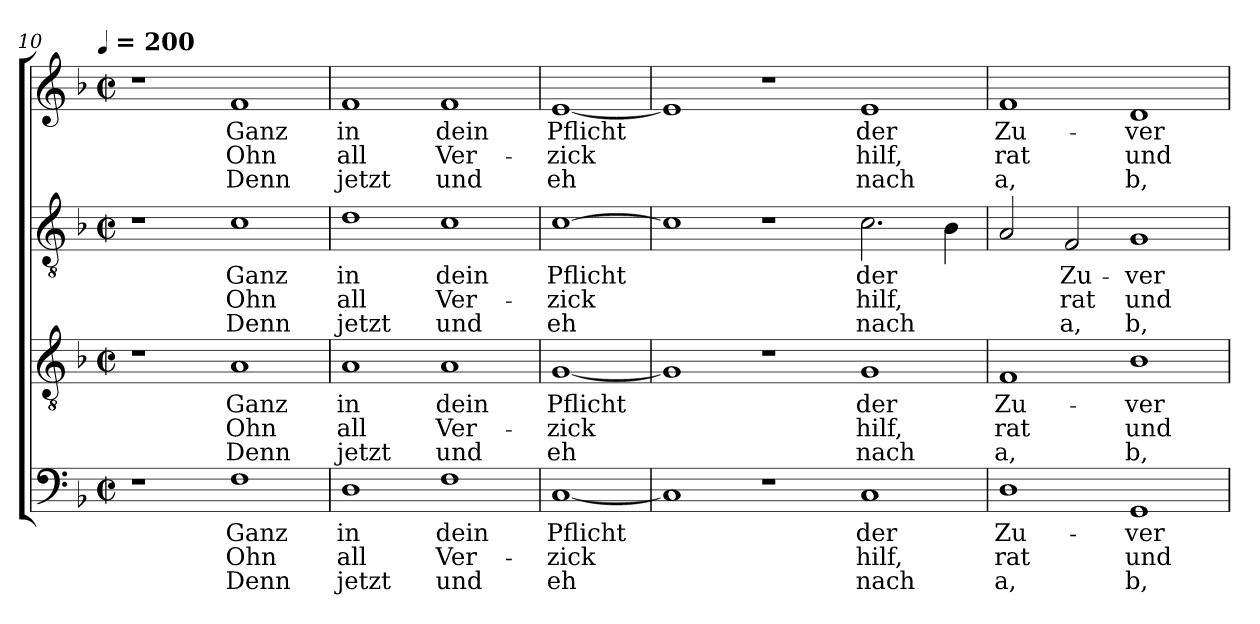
**kern	**text	**text	**text	**kern	**text	**text	**text	**kern	**text	**text	**text	**kern	**text	**text	**text
*part4	*part4	*part4	*part4	*part3	*part3	*part3	*part3	*part2	*part2	*part2	*part2	*part1	*part1	*part1	*part1
*staff4	*staff4	*staff4	*staff4	*staff3	*staff3	*staff3	*staff3	*staff2	*staff2	*staff2	*staff2	*staff1	*staff1	*staff1	*staff1
!!LO:PB:g=z
*clefF4	*	*	*	*clefGv2	*	*	*	*clefGv2	*	*	*	*clefG2	*	*	*
*k[b-]	*	*	*	*k[b-]	*	*	*	*k[b-]	*	*	*	*k[b-]	*	*	*
!!LO:TX:omd:t=[quarter] = 200
*M2/2	*	*	*	*M2/2	*	*	*	*M2/2	*	*	*	*M2/2	*	*	*
*met(c|)	*	*	*	*met(c|)	*	*	*	*met(c|)	*	*	*	*met(c|)	*	*	*
*MM200	*	*	*	*MM200	*	*	*	*MM200	*	*	*	*MM200	*	*	*
=10	=10	=10	=10	=10	=10	=10	=10	=10	=10	=10	=10	=10	=10	=10	=10
1r	.	.	.	1r	.	.	.	1r	.	.	.	1r	.	.	.
!	!LO:LY:b	!LO:LY:b	!LO:LY:b	!	!LO:LY:b	!LO:LY:b	!LO:LY:b	!	!LO:LY:b	!LO:LY:b	!LO:LY:b	!	!LO:LY:b	!LO:LY:b	!LO:LY:b
1F	Ganz	Ohn	Denn	1A	Ganz	Ohn	Denn	1c	Ganz	Ohn	Denn	1f	Ganz	Ohn	Denn
=11	=11	=11	=11	=11	=11	=11	=11	=11	=11	=11	=11	=11	=11	=11	=11
!	!LO:LY:b	!LO:LY:b	!LO:LY:b	!	!LO:LY:b	!LO:LY:b	!LO:LY:b	!	!LO:LY:b	!LO:LY:b	!LO:LY:b	!	!LO:LY:b	!LO:LY:b	!LO:LY:b
1D	in	all	jetzt	1A	in	all	jetzt	1d	in	all	jetzt	1f	in	all	jetzt
!	!LO:LY:b	!LO:LY:b	!LO:LY:b	!	!LO:LY:b	!LO:LY:b	!LO:LY:b	!	!LO:LY:b	!LO:LY:b	!LO:LY:b	!	!LO:LY:b	!LO:LY:b	!LO:LY:b
1F	dein	Ver-	-und	1A	dein	Ver-	-und	1c	dein	Ver-	-und	1f	dein	Ver-	-und
=12	=12	=12	=12	=12	=12	=12	=12	=12	=12	=12	=12	=12	=12	=12	=12
!	!LO:LY:b	!LO:LY:b	!LO:LY:b	!	!LO:LY:b	!LO:LY:b	!LO:LY:b	!	!LO:LY:b	!LO:LY:b	!LO:LY:b	!	!LO:LY:b	!LO:LY:b	!LO:LY:b
[1C	Pflicht	zick	eh	[1G	Pflicht	zick	eh	[1c	Pflicht	zick	eh	[1e	Pflicht	zick	eh
=13	=13	=13	=13	=13	=13	=13	=13	=13	=13	=13	=13	=13	=13	=13	=13
1C]	.	.	.	1G]	.	.	.	1c]	.	.	.	1e]	.	.	.
1r	.	.	.	1r	.	.	.	1r	.	.	.	1r	.	.	.
!	!LO:LY:b	!LO:LY:b	!LO:LY:b	!	!LO:LY:b	!LO:LY:b	!LO:LY:b	!	!LO:LY:b	!LO:LY:b	!LO:LY:b	!	!LO:LY:b	!LO:LY:b	!LO:LY:b
1C	der	hilf,	nach	1G	der	hilf,	nach	2.c	der	hilf,	nach	1e	der	hilf,	nach
.	.	.	.	.	.	.	.	4B-	.	.	.	.	.	.	.
=14	=14	=14	=14	=14	=14	=14	=14	=14	=14	=14	=14	=14	=14	=14	=14
!	!LO:LY:b	!LO:LY:b	!LO:LY:b	!	!LO:LY:b	!LO:LY:b	!LO:LY:b	!	!	!	!	!	!LO:LY:b	!LO:LY:b	!LO:LY:b
1D	Zu-	-rat	a,	1F	Zu-	-rat	a,	2A	.	.	.	1f	Zu-	-rat	a,
!	!	!	!	!	!	!	!	!	!LO:LY:b	!LO:LY:b	!LO:LY:b	!	!	!	!
.	.	.	.	.	.	.	.	2F	Zu-	-rat	a,	.	.	.	.
!	!LO:LY:b	!LO:LY:b	!LO:LY:b	!	!LO:LY:b	!LO:LY:b	!LO:LY:b	!	!LO:LY:b	!LO:LY:b	!LO:LY:b	!	!LO:LY:b	!LO:LY:b	!LO:LY:b
1GG	ver-	-und	b,	1B-	ver-	-und	b,	1G	ver-	-und	b,	1d	ver-	-und	b,
=	=	=	=	=	=	=	=	=	=	=	=	=	=	=	=
*-	*-	*-	*-	*-	*-	*-	*-	*-	*-	*-	*-	*-	*-	*-	*-
